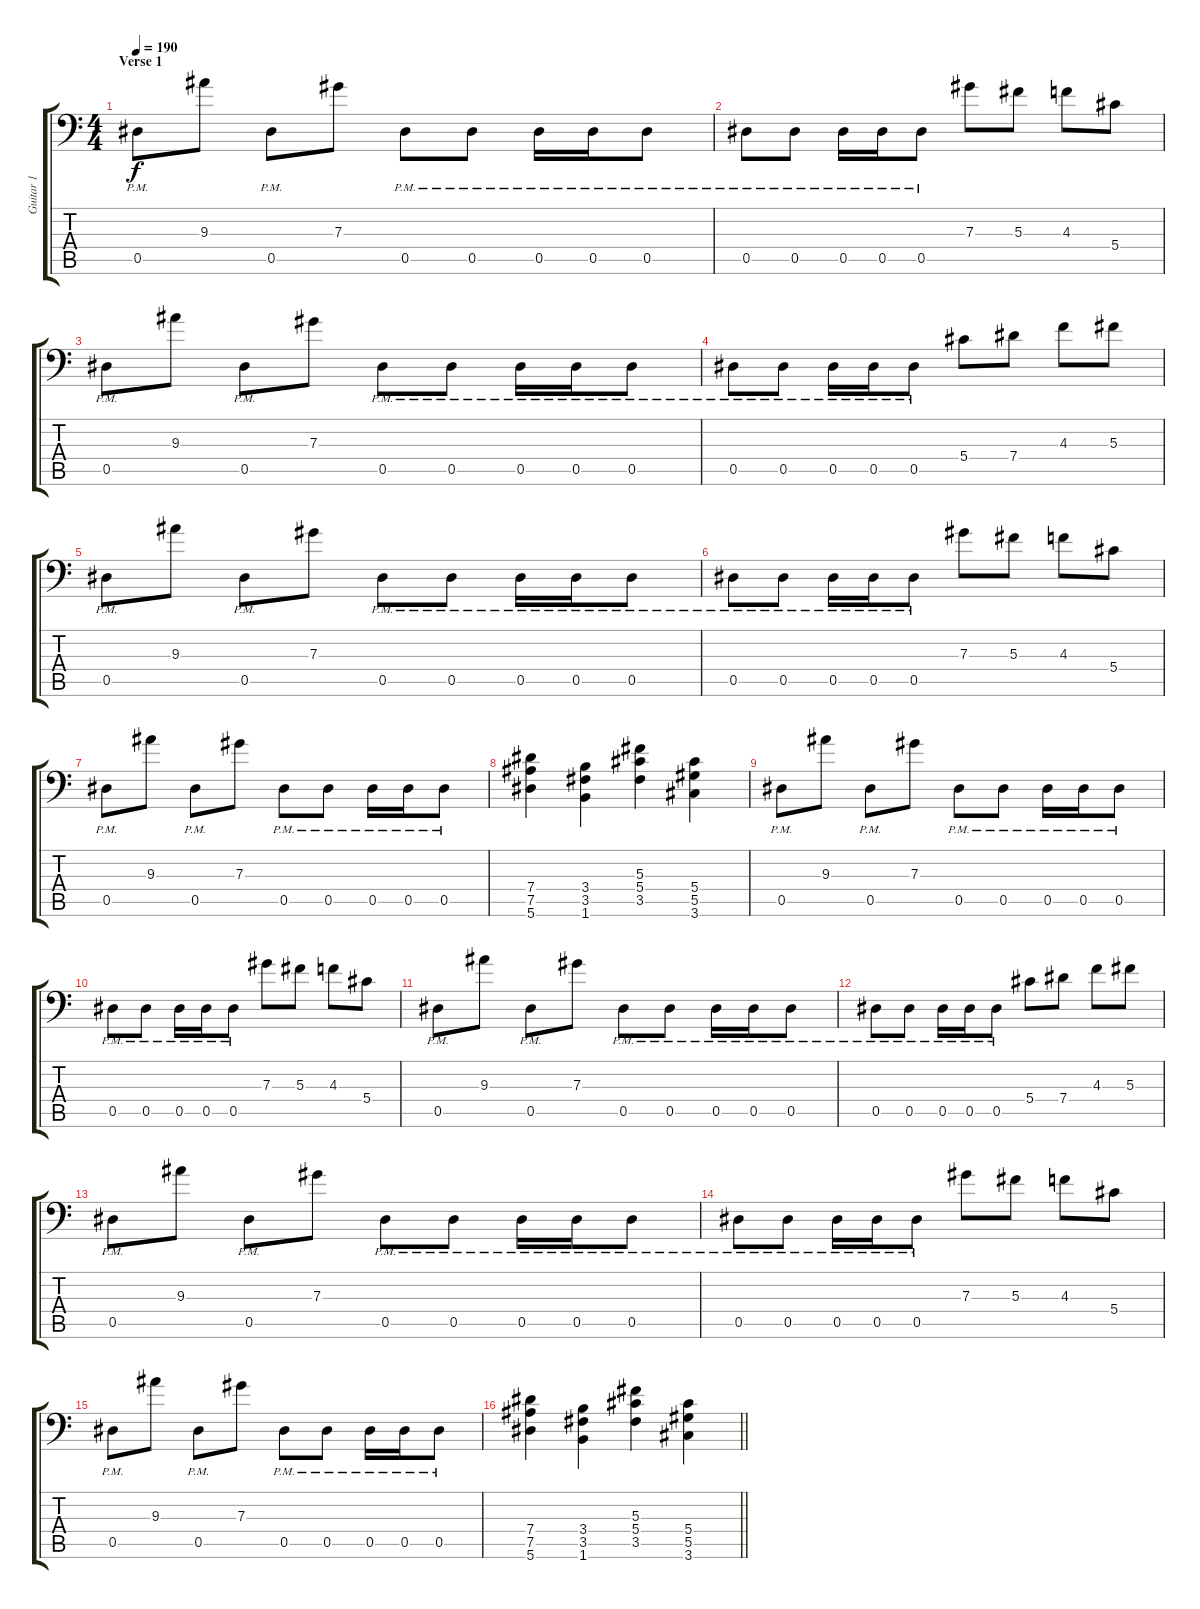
\track ("Guitar 1" "Guitar 1") {instrument distortionguitar}
\staff {score tabs}
\tuning (Bb3 F3 Db3 Ab2 Eb2 Bb1) {hide}
\ts (4 4)
\section ("" "Verse 1")
\tempo 190
\clef f4
\ks c
0.5{pm}.8{dy f} 9.3.8 0.5{pm}.8 7.3.8 0.5{pm}.8 0.5{pm}.8 0.5{pm}.16 0.5{pm}.16 0.5{pm}.8 |
0.5{pm}.8 0.5{pm}.8 0.5{pm}.16 0.5{pm}.16 0.5{pm}.8 7.3.8 5.3.8 4.3.8 5.4.8 |
0.5{pm}.8 9.3.8 0.5{pm}.8 7.3.8 0.5{pm}.8 0.5{pm}.8 0.5{pm}.16 0.5{pm}.16 0.5{pm}.8 |
0.5{pm}.8 0.5{pm}.8 0.5{pm}.16 0.5{pm}.16 0.5{pm}.8 5.4.8 7.4.8 4.3.8 5.3.8 |
0.5{pm}.8 9.3.8 0.5{pm}.8 7.3.8 0.5{pm}.8 0.5{pm}.8 0.5{pm}.16 0.5{pm}.16 0.5{pm}.8 |
0.5{pm}.8 0.5{pm}.8 0.5{pm}.16 0.5{pm}.16 0.5{pm}.8 7.3.8 5.3.8 4.3.8 5.4.8 |
0.5{pm}.8 9.3.8 0.5{pm}.8 7.3.8 0.5{pm}.8 0.5{pm}.8 0.5{pm}.16 0.5{pm}.16 0.5{pm}.8 |
(7.4 7.5 5.6).4 (3.4 3.5 1.6).4 (5.3 5.4 3.5).4 (5.4 5.5 3.6).4 |
0.5{pm}.8 9.3.8 0.5{pm}.8 7.3.8 0.5{pm}.8 0.5{pm}.8 0.5{pm}.16 0.5{pm}.16 0.5{pm}.8 |
0.5{pm}.8 0.5{pm}.8 0.5{pm}.16 0.5{pm}.16 0.5{pm}.8 7.3.8 5.3.8 4.3.8 5.4.8 |
0.5{pm}.8 9.3.8 0.5{pm}.8 7.3.8 0.5{pm}.8 0.5{pm}.8 0.5{pm}.16 0.5{pm}.16 0.5{pm}.8 |
0.5{pm}.8 0.5{pm}.8 0.5{pm}.16 0.5{pm}.16 0.5{pm}.8 5.4.8 7.4.8 4.3.8 5.3.8 |
0.5{pm}.8 9.3.8 0.5{pm}.8 7.3.8 0.5{pm}.8 0.5{pm}.8 0.5{pm}.16 0.5{pm}.16 0.5{pm}.8 |
0.5{pm}.8 0.5{pm}.8 0.5{pm}.16 0.5{pm}.16 0.5{pm}.8 7.3.8 5.3.8 4.3.8 5.4.8 |
0.5{pm}.8 9.3.8 0.5{pm}.8 7.3.8 0.5{pm}.8 0.5{pm}.8 0.5{pm}.16 0.5{pm}.16 0.5{pm}.8 |
\barLineRight lightlight
(7.4 7.5 5.6).4 (3.4 3.5 1.6).4 (5.3 5.4 3.5).4 (5.4 5.5 3.6).4
